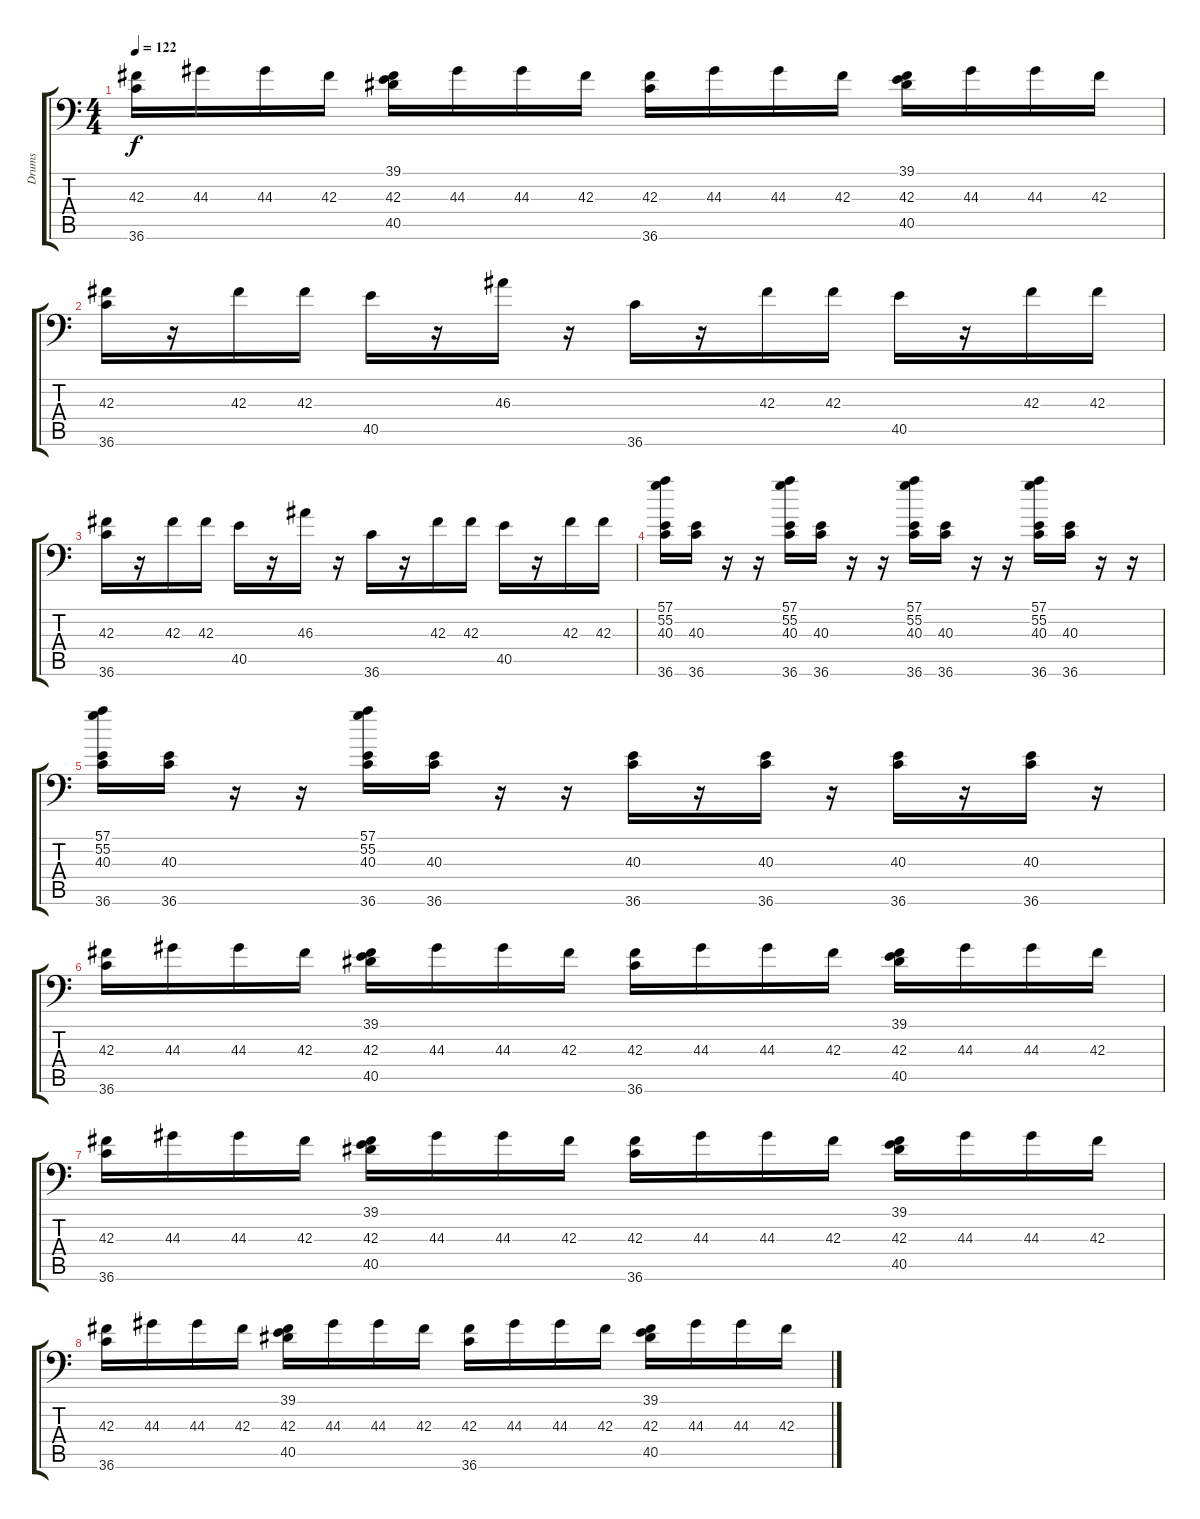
\track ("Drums" "Drums") {instrument acousticgrandpiano}
\staff {score tabs}
\tuning (C-1 C-1 C-1 C-1 C-1 C-1) {hide}
\ts (4 4)
\tempo 122
\clef f4
\ks c
(42.3 36.6).16{dy f} 44.3.16 44.3.16 42.3.16 (39.1 42.3 40.5).16 44.3.16 44.3.16 42.3.16 (42.3 36.6).16 44.3.16 44.3.16 42.3.16 (39.1 42.3 40.5).16 44.3.16 44.3.16 42.3.16 |
(42.3 36.6).16 r.16 42.3.16 42.3.16 40.5.16 r.16 46.3.16 r.16 36.6.16 r.16 42.3.16 42.3.16 40.5.16 r.16 42.3.16 42.3.16 |
(42.3 36.6).16 r.16 42.3.16 42.3.16 40.5.16 r.16 46.3.16 r.16 36.6.16 r.16 42.3.16 42.3.16 40.5.16 r.16 42.3.16 42.3.16 |
(57.1 55.2 40.3 36.6).16 (40.3 36.6).16 r.16 r.16 (57.1 55.2 40.3 36.6).16 (40.3 36.6).16 r.16 r.16 (57.1 55.2 40.3 36.6).16 (40.3 36.6).16 r.16 r.16 (57.1 55.2 40.3 36.6).16 (40.3 36.6).16 r.16 r.16 |
(57.1 55.2 40.3 36.6).16 (40.3 36.6).16 r.16 r.16 (57.1 55.2 40.3 36.6).16 (40.3 36.6).16 r.16 r.16 (40.3 36.6).16 r.16 (40.3 36.6).16 r.16 (40.3 36.6).16 r.16 (40.3 36.6).16 r.16 |
(42.3 36.6).16 44.3.16 44.3.16 42.3.16 (39.1 42.3 40.5).16 44.3.16 44.3.16 42.3.16 (42.3 36.6).16 44.3.16 44.3.16 42.3.16 (39.1 42.3 40.5).16 44.3.16 44.3.16 42.3.16 |
(42.3 36.6).16 44.3.16 44.3.16 42.3.16 (39.1 42.3 40.5).16 44.3.16 44.3.16 42.3.16 (42.3 36.6).16 44.3.16 44.3.16 42.3.16 (39.1 42.3 40.5).16 44.3.16 44.3.16 42.3.16 |
(42.3 36.6).16 44.3.16 44.3.16 42.3.16 (39.1 42.3 40.5).16 44.3.16 44.3.16 42.3.16 (42.3 36.6).16 44.3.16 44.3.16 42.3.16 (39.1 42.3 40.5).16 44.3.16 44.3.16 42.3.16
